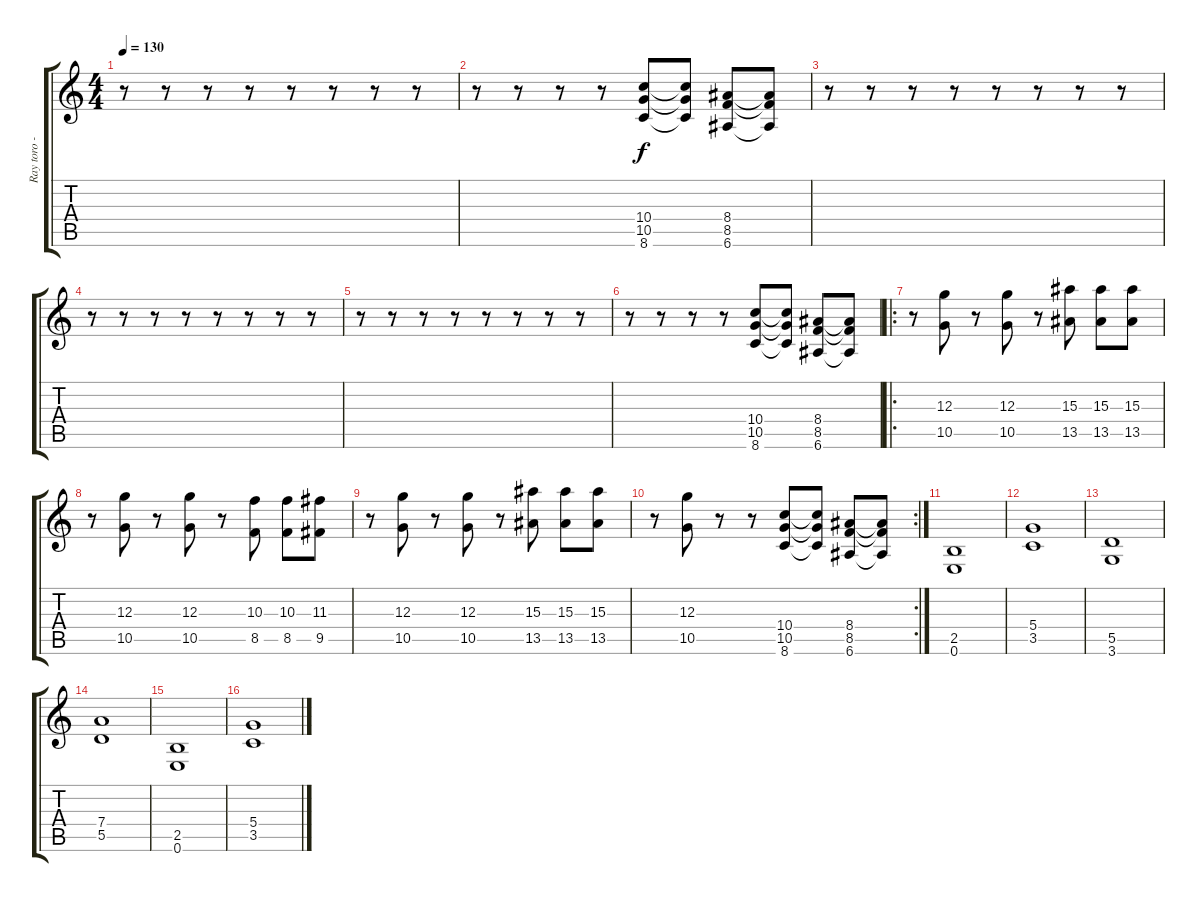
\track ("Ray toro - Guitar 1" "Ray toro -") {instrument distortionguitar}
\staff {score tabs}
\tuning (E4 B3 G3 D3 A2 E2) {hide}
\ts (4 4)
\tempo 130
\clef g2
\ks c
r.8{dy f} r.8 r.8 r.8 r.8 r.8 r.8 r.8 |
r.8 r.8 r.8 r.8 (10.4 10.5 8.6).8 (10.4{t} 10.5{t} 8.6{t}).8 (8.4 8.5 6.6).8 (8.4{t} 8.5{t} 6.6{t}).8 |
r.8 r.8 r.8 r.8 r.8 r.8 r.8 r.8 |
r.8 r.8 r.8 r.8 r.8 r.8 r.8 r.8 |
r.8 r.8 r.8 r.8 r.8 r.8 r.8 r.8 |
r.8 r.8 r.8 r.8 (10.4 10.5 8.6).8 (10.4{t} 10.5{t} 8.6{t}).8 (8.4 8.5 6.6).8 (8.4{t} 8.5{t} 6.6{t}).8 |
\ro
r.8{instrument distortionguitar} (12.3 10.5).8 r.8 (12.3 10.5).8 r.8 (15.3 13.5).8 (15.3 13.5).8 (15.3 13.5).8 |
r.8{instrument distortionguitar} (12.3 10.5).8 r.8 (12.3 10.5).8 r.8 (10.3 8.5).8 (10.3 8.5).8 (11.3 9.5).8 |
r.8 (12.3 10.5).8 r.8 (12.3 10.5).8 r.8 (15.3 13.5).8 (15.3 13.5).8 (15.3 13.5).8 |
\rc 2
r.8 (12.3 10.5).8 r.8 r.8 (10.4 10.5 8.6).8 (10.4{t} 10.5{t} 8.6{t}).8 (8.4 8.5 6.6).8 (8.4{t} 8.5{t} 6.6{t}).8 |
(2.5 0.6).1 |
(5.4 3.5).1 |
(5.5 3.6).1 |
(7.4 5.5).1 |
(2.5 0.6).1 |
(5.4 3.5).1
